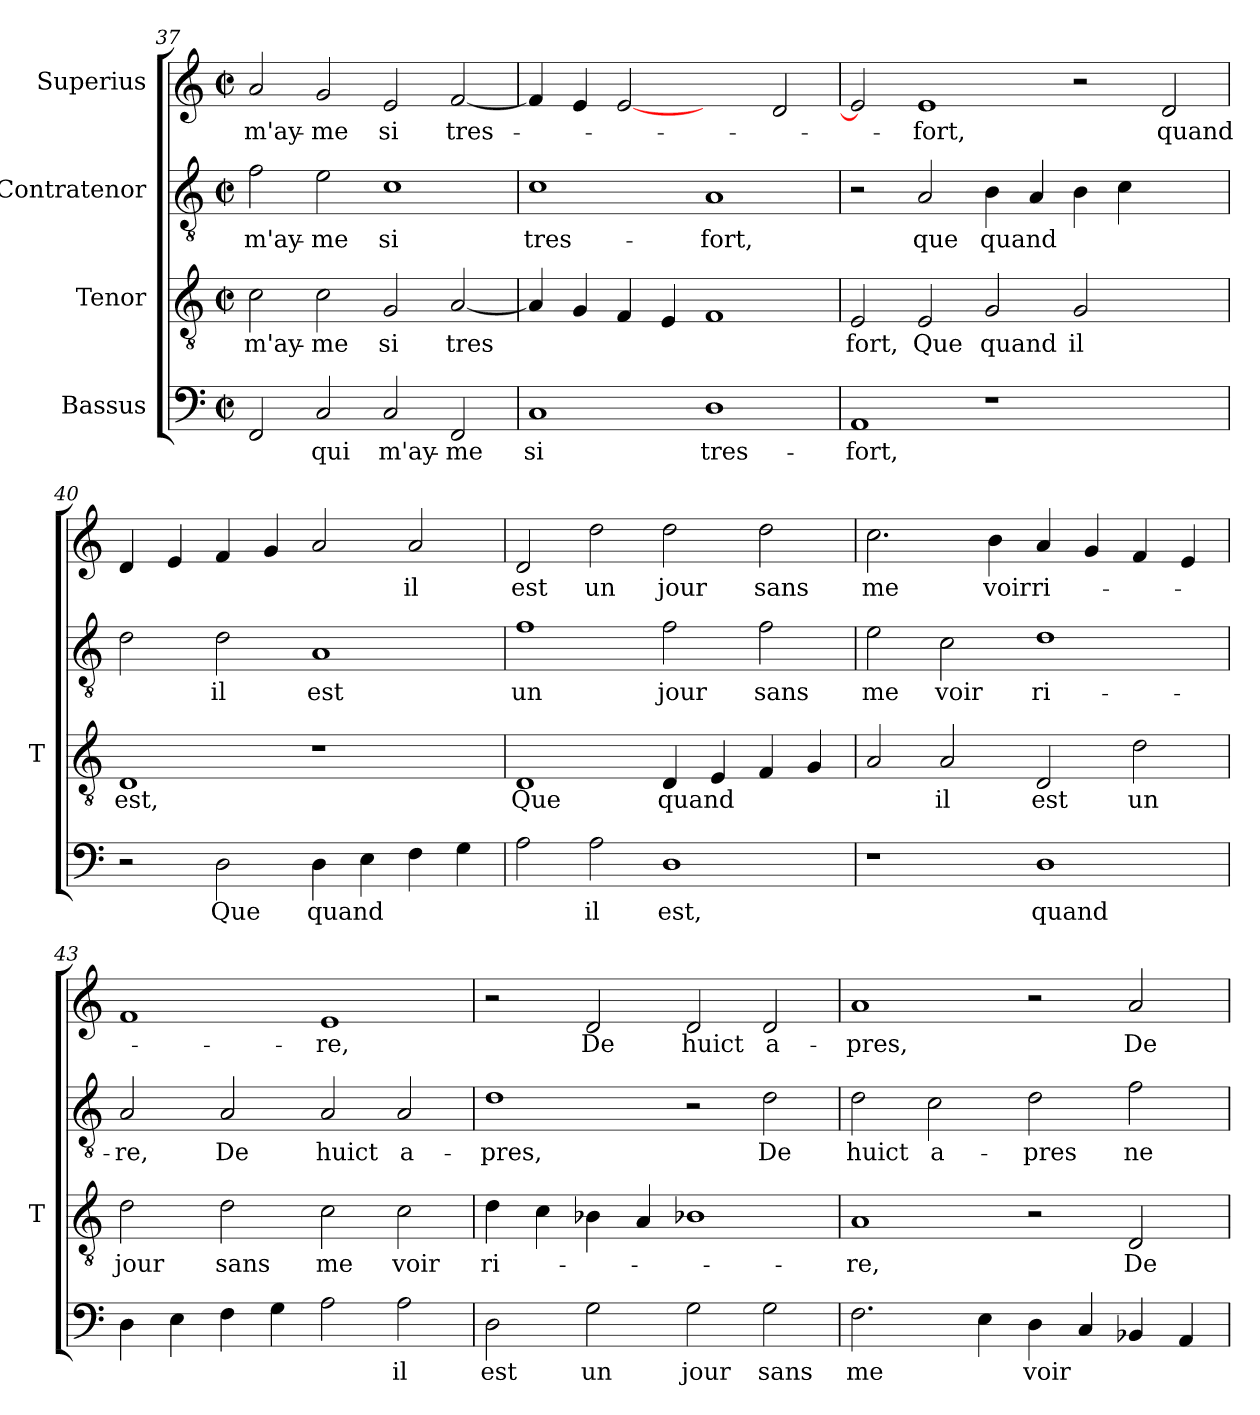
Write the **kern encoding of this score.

**kern	**text	**kern	**text	**kern	**text	**kern	**text
*part4	*part4	*part3	*part3	*part2	*part2	*part1	*part1
*staff4	*staff4	*staff3	*staff3	*staff2	*staff2	*staff1	*staff1
*I"Bassus	*	*I"Tenor	*	*I"Contratenor	*	*I"Superius	*
*	*	*I'T	*	*	*	*	*
*clefF4	*	*clefGv2	*	*clefGv2	*	*clefG2	*
*k[]	*	*k[]	*	*k[]	*	*k[]	*
*C:	*	*C:	*	*C:	*	*C:	*
*M2/2	*	*M2/2	*	*M2/2	*	*M2/2	*
*met(c|)	*	*met(c|)	*	*met(c|)	*	*met(c|)	*
=37	=37	=37	=37	=37	=37	=37	=37
2FF	.	2c	m'ay-	2f	m'ay-	2a	m'ay-
2C	-qui	2c	-me	2e	-me	2g	-me
2C	m'ay-	2G	-si	1c	-si	2e	-si
2FF	-me	[2A	-tres	.	.	[2f	tres-
!!LO:PB:g=z
=38	=38	=38	=38	=38	=38	=38	=38
1C	-si	4A]	.	1c	tres-	4f]	.
.	.	4G	.	.	.	4e	.
.	.	4F	.	.	.	[2e	.
.	.	4E	.	.	.	.	.
1D	tres-	1F	.	1A	-fort,	2ryy	.
.	.	.	.	.	.	2d	.
=39	=39	=39	=39	=39	=39	=39	=39
1AA	-fort,	2E	-fort,	2r	.	2e]	.
.	.	2E	-Que	2A	-que	1e	-fort,
1r	.	2G	-quand	4B	-quand	.	.
.	.	.	.	4A	.	.	.
.	.	2G	-il	4B	.	2r	.
.	.	.	.	4c	.	.	.
2ryy	.	2ryy	.	2ryy	.	2d	-quand
=40	=40	=40	=40	=40	=40	=40	=40
2r	.	1D	-est,	2d	.	4d	.
.	.	.	.	.	.	4e	.
2D	-Que	.	.	2d	-il	4f	.
.	.	.	.	.	.	4g	.
4D	-quand	1r	.	1A	-est	2a	.
4E	.	.	.	.	.	.	.
4F	.	.	.	.	.	2a	-il
4G	.	.	.	.	.	.	.
=41	=41	=41	=41	=41	=41	=41	=41
2A	.	1D	-Que	1f	-un	2d	-est
2A	-il	.	.	.	.	2dd	-un
1D	-est,	4D	-quand	2f	-jour	2dd	-jour
.	.	4E	.	.	.	.	.
.	.	4F	.	2f	-sans	2dd	-sans
.	.	4G	.	.	.	.	.
!!LO:LB:g=z
=42	=42	=42	=42	=42	=42	=42	=42
1r	.	2A	.	2e	-me	2.cc	-me
.	.	2A	-il	2c	-voir	.	.
.	.	.	.	.	.	4b	-voir
1D	-quand	2D	-est	1d	ri-	4a	ri-
.	.	.	.	.	.	4g	.
.	.	2d	-un	.	.	4f	.
.	.	.	.	.	.	4e	.
=43	=43	=43	=43	=43	=43	=43	=43
4D	.	2d	-jour	2A	-re,	1f	.
4E	.	.	.	.	.	.	.
4F	.	2d	-sans	2A	-De	.	.
4G	.	.	.	.	.	.	.
2A	.	2c	-me	2A	-huict	1e	-re,
2A	-il	2c	-voir	2A	a-	.	.
=44	=44	=44	=44	=44	=44	=44	=44
2D	-est	4d	ri-	1d	-pres,	2r	.
.	.	4c	.	.	.	.	.
2G	-un	4B-X	.	.	.	2d	-De
.	.	4A	.	.	.	.	.
2G	-jour	1B-X	.	2r	.	2d	-huict
2G	-sans	.	.	2d	-De	2d	a-
=45	=45	=45	=45	=45	=45	=45	=45
2.F	-me	1A	-re,	2d	-huict	1a	-pres,
.	.	.	.	2c	a-	.	.
4E	.	.	.	.	.	.	.
4D	-voir	2r	.	2d	-pres	2r	.
4C	.	.	.	.	.	.	.
4BB-X	.	2D	-De	2f	-ne	2a	-De
4AA	.	.	.	.	.	.	.
=	=	=	=	=	=	=	=
*-	*-	*-	*-	*-	*-	*-	*-
